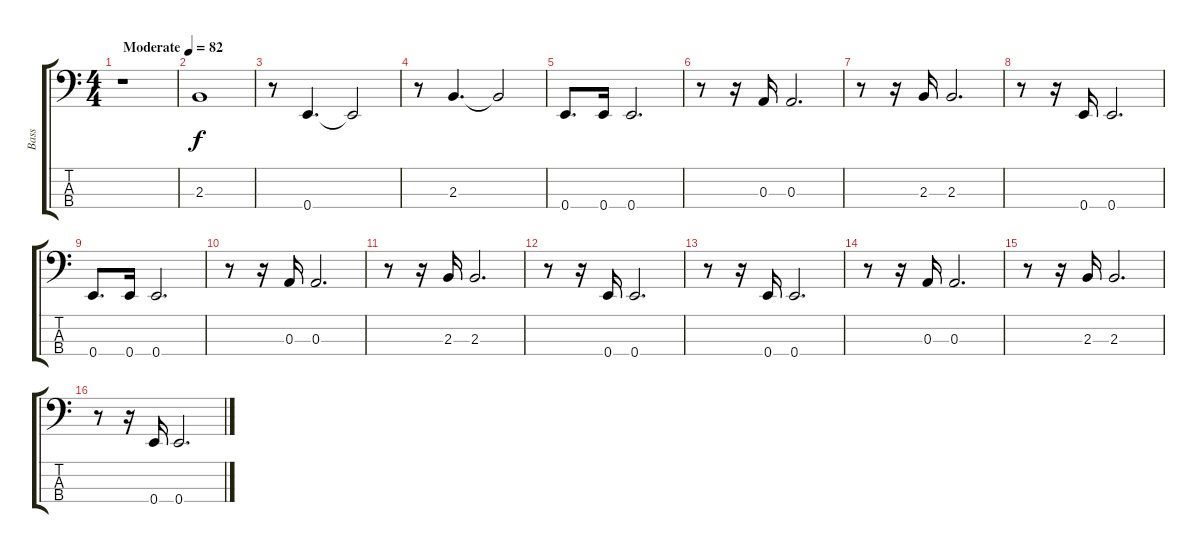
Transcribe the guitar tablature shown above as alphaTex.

\track ("Bass" "Bass") {instrument acousticbass}
\staff {score tabs}
\tuning (G2 D2 A1 E1) {hide}
\ts (4 4)
\tempo (82 "Moderate")
\clef f4
\ks c
r.1{dy f instrument acousticbass} |
2.3.1 |
r.8 0.4.4{d} 0.4{t}.2 |
r.8 2.3.4{d} 2.3{t}.2 |
0.4.8{d} 0.4.16 0.4.2{d} |
r.8 r.16 0.3.16 0.3.2{d} |
r.8 r.16 2.3.16 2.3.2{d} |
r.8 r.16 0.4.16 0.4.2{d} |
0.4.8{d} 0.4.16 0.4.2{d} |
r.8 r.16 0.3.16 0.3.2{d} |
r.8 r.16 2.3.16 2.3.2{d} |
r.8 r.16 0.4.16 0.4.2{d} |
r.8 r.16 0.4.16 0.4.2{d} |
r.8 r.16 0.3.16 0.3.2{d} |
r.8 r.16 2.3.16 2.3.2{d} |
r.8 r.16 0.4.16 0.4.2{d}
